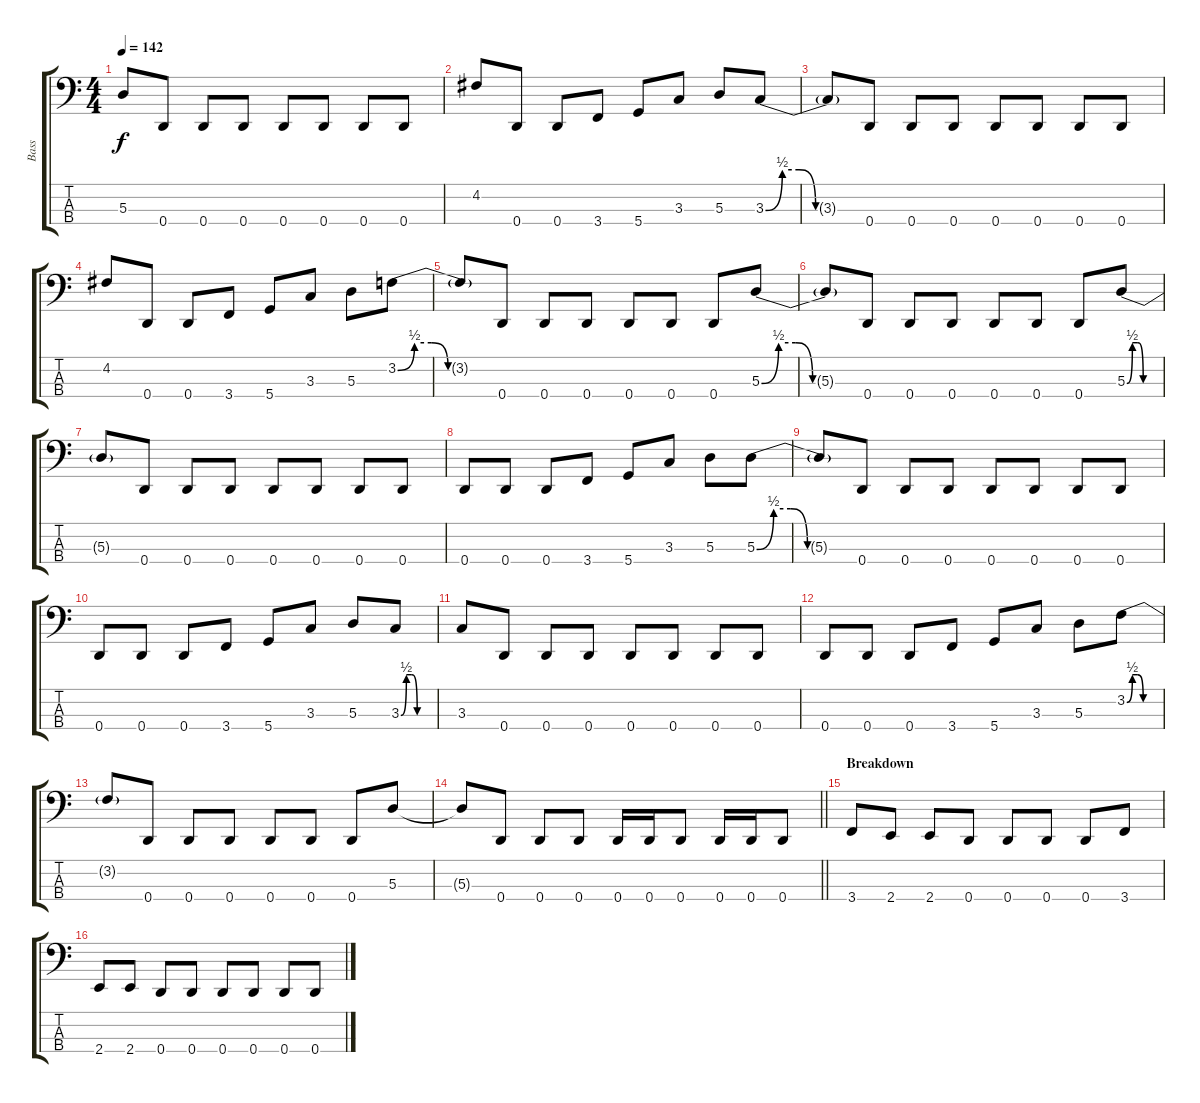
\track ("Bass" "Bass") {instrument electricbasspick}
\staff {score tabs}
\tuning (G2 D2 A1 D1) {hide}
\ts (4 4)
\tempo 142
\clef f4
\ks c
5.3{t}.8{dy f} 0.4.8 0.4.8 0.4.8 0.4.8 0.4.8 0.4.8 0.4.8 |
4.2.8 0.4.8 0.4.8 3.4.8 5.4.8 3.3.8 5.3.8 3.3{be (custom 0 0 10 2 20 2 30 0 60 0)}.8 |
3.3{t}.8 0.4.8 0.4.8 0.4.8 0.4.8 0.4.8 0.4.8 0.4.8 |
4.2.8 0.4.8 0.4.8 3.4.8 5.4.8 3.3.8 5.3.8 3.2{be (custom 0 0 10 2 20 2 30 0 60 0)}.8 |
3.2{t}.8 0.4.8 0.4.8 0.4.8 0.4.8 0.4.8 0.4.8 5.3{be (custom 0 0 10 2 20 2 30 0 60 0)}.8 |
5.3{t}.8 0.4.8 0.4.8 0.4.8 0.4.8 0.4.8 0.4.8 5.3{be (custom 0 0 10 2 20 2 30 0 60 0)}.8 |
5.3{t}.8 0.4.8 0.4.8 0.4.8 0.4.8 0.4.8 0.4.8 0.4.8 |
0.4.8 0.4.8 0.4.8 3.4.8 5.4.8 3.3.8 5.3.8 5.3{be (custom 0 0 10 2 20 2 30 0 60 0)}.8 |
5.3{t}.8 0.4.8 0.4.8 0.4.8 0.4.8 0.4.8 0.4.8 0.4.8 |
0.4.8 0.4.8 0.4.8 3.4.8 5.4.8 3.3.8 5.3.8 3.3{be (custom 0 0 10 2 20 2 30 0 60 0)}.8 |
3.3.8 0.4.8 0.4.8 0.4.8 0.4.8 0.4.8 0.4.8 0.4.8 |
0.4.8 0.4.8 0.4.8 3.4.8 5.4.8 3.3.8 5.3.8 3.2{be (custom 0 0 10 2 20 2 30 0 60 0)}.8 |
3.2{t}.8 0.4.8 0.4.8 0.4.8 0.4.8 0.4.8 0.4.8 5.3.8 |
\barLineRight lightlight
5.3{t}.8 0.4.8 0.4.8 0.4.8 0.4.16 0.4.16 0.4.8 0.4.16 0.4.16 0.4.8 |
\section ("" "Breakdown")
3.4.8 2.4.8 2.4.8 0.4.8 0.4.8 0.4.8 0.4.8 3.4.8 |
2.4.8 2.4.8 0.4.8 0.4.8 0.4.8 0.4.8 0.4.8 0.4.8
